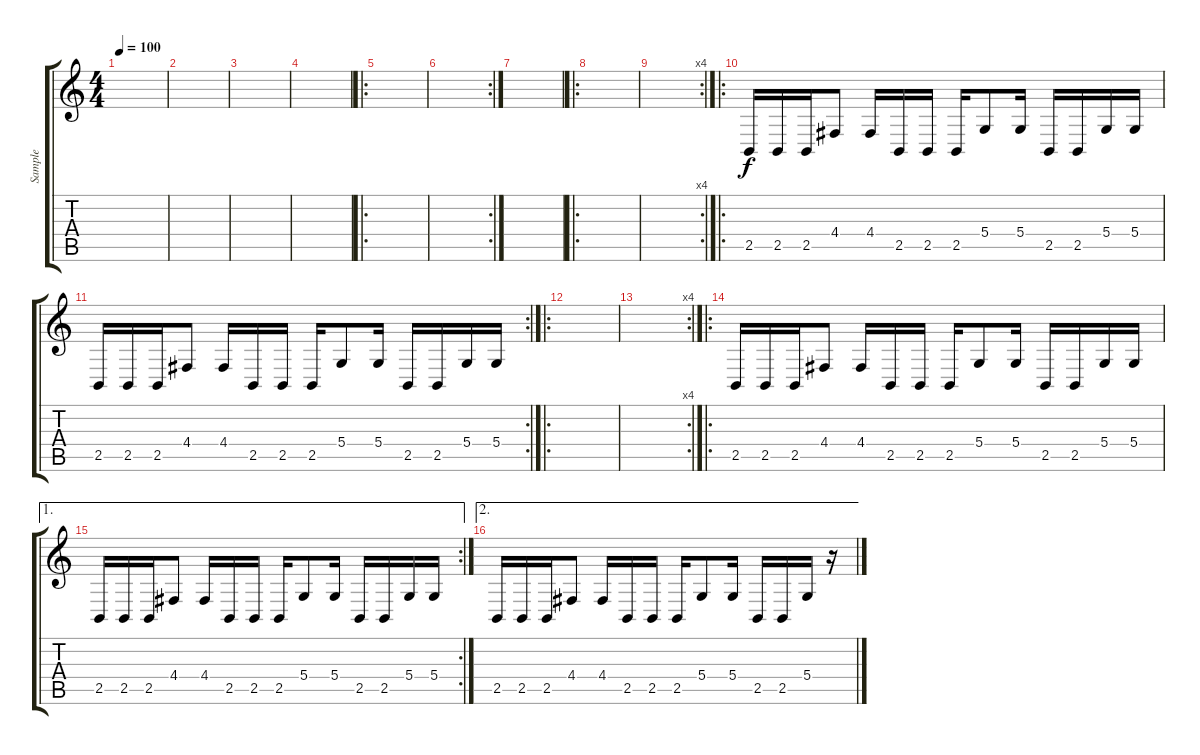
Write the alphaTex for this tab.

\track ("Sample" "Sample") {instrument fx5brightness}
\staff {score tabs}
\tuning (E4 B3 G3 D3 A2 E2) {hide}
\ts (4 4)
\tempo 100
\clef g2
\ks c
|
|
|
|
\ro
|
\rc 2
|
|
\ro
|
\rc 4
|
\ro
2.5.16 2.5.16 2.5.16 4.4.8 4.4.16 2.5.16 2.5.16 2.5.16 5.4.8 5.4.16 2.5.16 2.5.16 5.4.16 5.4.16 |
\rc 2
2.5.16 2.5.16 2.5.16 4.4.8 4.4.16 2.5.16 2.5.16 2.5.16 5.4.8 5.4.16 2.5.16 2.5.16 5.4.16 5.4.16 |
\ro
|
\rc 4
|
\ro
2.5.16 2.5.16 2.5.16 4.4.8 4.4.16 2.5.16 2.5.16 2.5.16 5.4.8 5.4.16 2.5.16 2.5.16 5.4.16 5.4.16 |
\ae 1
\rc 2
2.5.16 2.5.16 2.5.16 4.4.8 4.4.16 2.5.16 2.5.16 2.5.16 5.4.8 5.4.16 2.5.16 2.5.16 5.4.16 5.4.16 |
\ae 2
2.5.16 2.5.16 2.5.16 4.4.8 4.4.16 2.5.16 2.5.16 2.5.16 5.4.8 5.4.16 2.5.16 2.5.16 5.4.16 r.16
